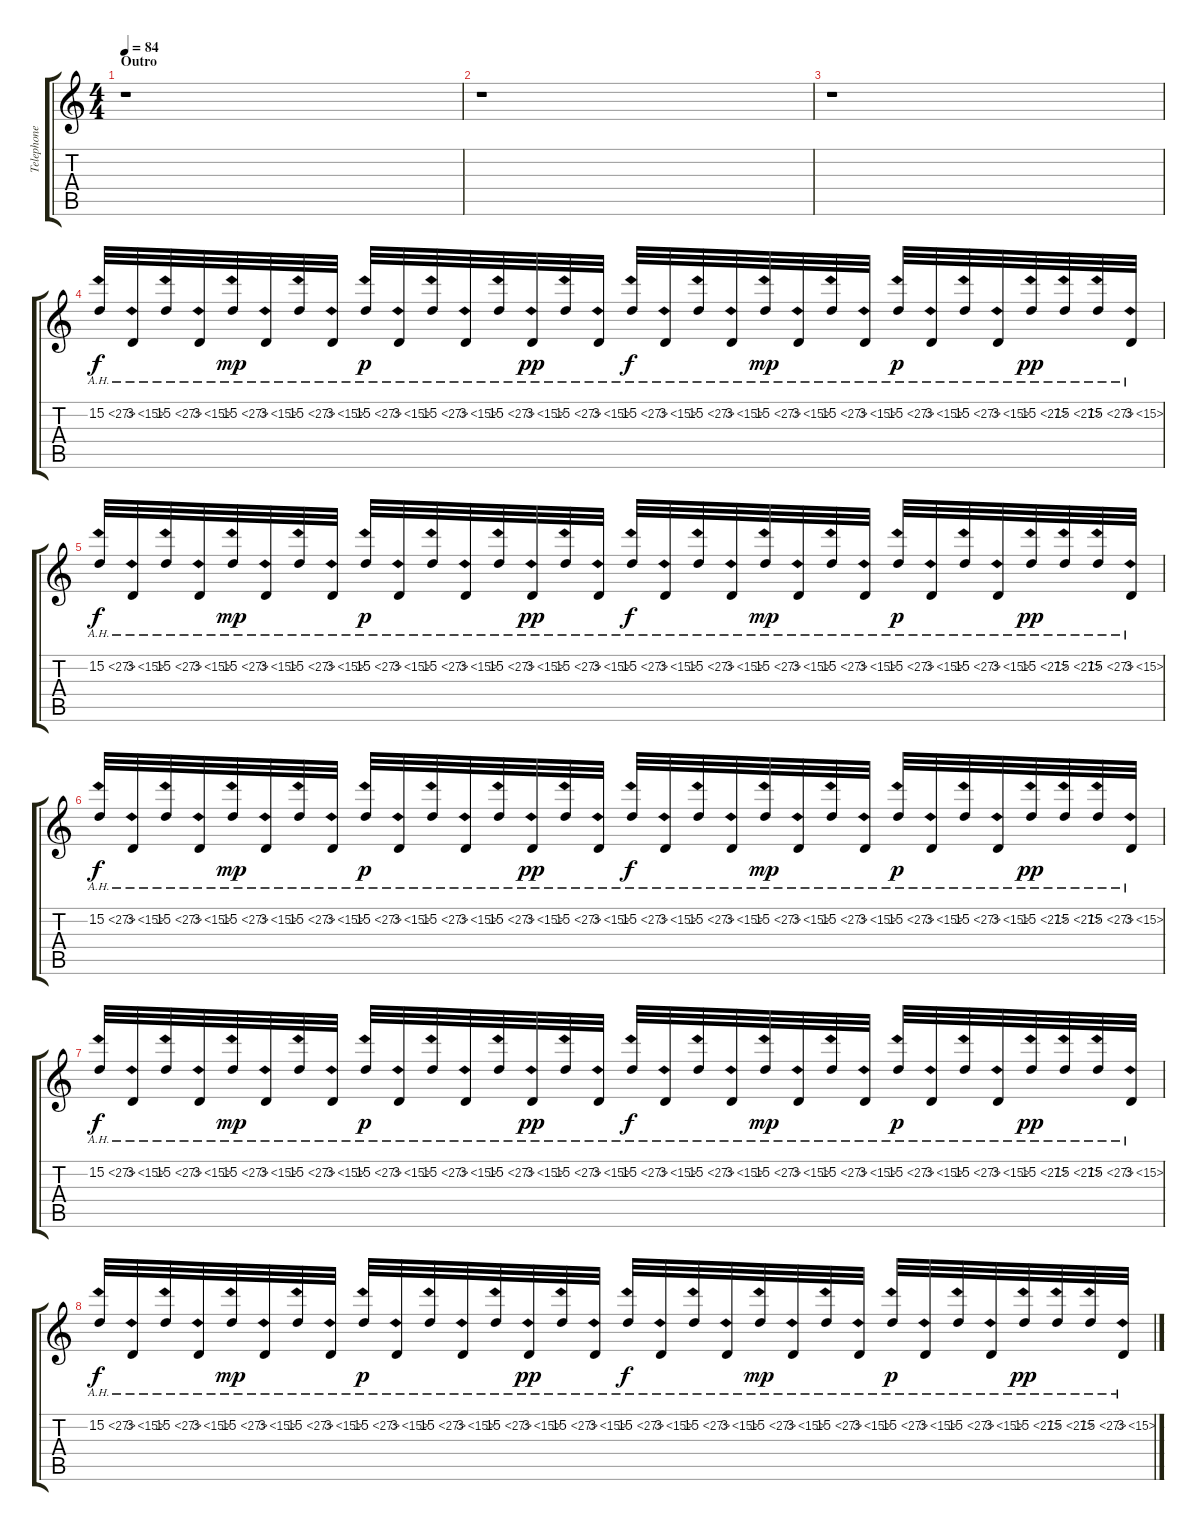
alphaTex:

\track ("Telephone effects" "Telephone ") {instrument viola}
\staff {score tabs}
\tuning (E4 B3 G3 D3 A2 E2) {hide}
\ts (4 4)
\section ("" "Outro")
\tempo 84
\clef g2
\ks c
r.1{dy f} |
r.1 |
r.1 |
15.2{ah 12}.32 3.2{ah 12}.32 15.2{ah 12}.32 3.2{ah 12}.32 15.2{ah 12}.32{dy mp} 3.2{ah 12}.32 15.2{ah 12}.32 3.2{ah 12}.32 15.2{ah 12}.32{dy p} 3.2{ah 12}.32 15.2{ah 12}.32 3.2{ah 12}.32 15.2{ah 12}.32 3.2{ah 12}.32{dy pp} 15.2{ah 12}.32 3.2{ah 12}.32 15.2{ah 12}.32{dy f} 3.2{ah 12}.32 15.2{ah 12}.32 3.2{ah 12}.32 15.2{ah 12}.32{dy mp} 3.2{ah 12}.32 15.2{ah 12}.32 3.2{ah 12}.32 15.2{ah 12}.32{dy p} 3.2{ah 12}.32 15.2{ah 12}.32 3.2{ah 12}.32 15.2{ah 12}.32{dy pp} 15.2{ah 12}.32 15.2{ah 12}.32 3.2{ah 12}.32 |
15.2{ah 12}.32{dy f} 3.2{ah 12}.32 15.2{ah 12}.32 3.2{ah 12}.32 15.2{ah 12}.32{dy mp} 3.2{ah 12}.32 15.2{ah 12}.32 3.2{ah 12}.32 15.2{ah 12}.32{dy p} 3.2{ah 12}.32 15.2{ah 12}.32 3.2{ah 12}.32 15.2{ah 12}.32 3.2{ah 12}.32{dy pp} 15.2{ah 12}.32 3.2{ah 12}.32 15.2{ah 12}.32{dy f} 3.2{ah 12}.32 15.2{ah 12}.32 3.2{ah 12}.32 15.2{ah 12}.32{dy mp} 3.2{ah 12}.32 15.2{ah 12}.32 3.2{ah 12}.32 15.2{ah 12}.32{dy p} 3.2{ah 12}.32 15.2{ah 12}.32 3.2{ah 12}.32 15.2{ah 12}.32{dy pp} 15.2{ah 12}.32 15.2{ah 12}.32 3.2{ah 12}.32 |
15.2{ah 12}.32{dy f} 3.2{ah 12}.32 15.2{ah 12}.32 3.2{ah 12}.32 15.2{ah 12}.32{dy mp} 3.2{ah 12}.32 15.2{ah 12}.32 3.2{ah 12}.32 15.2{ah 12}.32{dy p} 3.2{ah 12}.32 15.2{ah 12}.32 3.2{ah 12}.32 15.2{ah 12}.32 3.2{ah 12}.32{dy pp} 15.2{ah 12}.32 3.2{ah 12}.32 15.2{ah 12}.32{dy f} 3.2{ah 12}.32 15.2{ah 12}.32 3.2{ah 12}.32 15.2{ah 12}.32{dy mp} 3.2{ah 12}.32 15.2{ah 12}.32 3.2{ah 12}.32 15.2{ah 12}.32{dy p} 3.2{ah 12}.32 15.2{ah 12}.32 3.2{ah 12}.32 15.2{ah 12}.32{dy pp} 15.2{ah 12}.32 15.2{ah 12}.32 3.2{ah 12}.32 |
15.2{ah 12}.32{dy f volume 0} 3.2{ah 12}.32 15.2{ah 12}.32 3.2{ah 12}.32 15.2{ah 12}.32{dy mp} 3.2{ah 12}.32 15.2{ah 12}.32 3.2{ah 12}.32 15.2{ah 12}.32{dy p} 3.2{ah 12}.32 15.2{ah 12}.32 3.2{ah 12}.32 15.2{ah 12}.32 3.2{ah 12}.32{dy pp} 15.2{ah 12}.32 3.2{ah 12}.32 15.2{ah 12}.32{dy f} 3.2{ah 12}.32 15.2{ah 12}.32 3.2{ah 12}.32 15.2{ah 12}.32{dy mp} 3.2{ah 12}.32 15.2{ah 12}.32 3.2{ah 12}.32 15.2{ah 12}.32{dy p} 3.2{ah 12}.32 15.2{ah 12}.32 3.2{ah 12}.32 15.2{ah 12}.32{dy pp} 15.2{ah 12}.32 15.2{ah 12}.32 3.2{ah 12}.32 |
15.2{ah 12}.32{dy f} 3.2{ah 12}.32 15.2{ah 12}.32 3.2{ah 12}.32 15.2{ah 12}.32{dy mp} 3.2{ah 12}.32 15.2{ah 12}.32 3.2{ah 12}.32 15.2{ah 12}.32{dy p} 3.2{ah 12}.32 15.2{ah 12}.32 3.2{ah 12}.32 15.2{ah 12}.32 3.2{ah 12}.32{dy pp} 15.2{ah 12}.32 3.2{ah 12}.32 15.2{ah 12}.32{dy f} 3.2{ah 12}.32 15.2{ah 12}.32 3.2{ah 12}.32 15.2{ah 12}.32{dy mp} 3.2{ah 12}.32 15.2{ah 12}.32 3.2{ah 12}.32 15.2{ah 12}.32{dy p} 3.2{ah 12}.32 15.2{ah 12}.32 3.2{ah 12}.32 15.2{ah 12}.32{dy pp} 15.2{ah 12}.32 15.2{ah 12}.32 3.2{ah 12}.32
